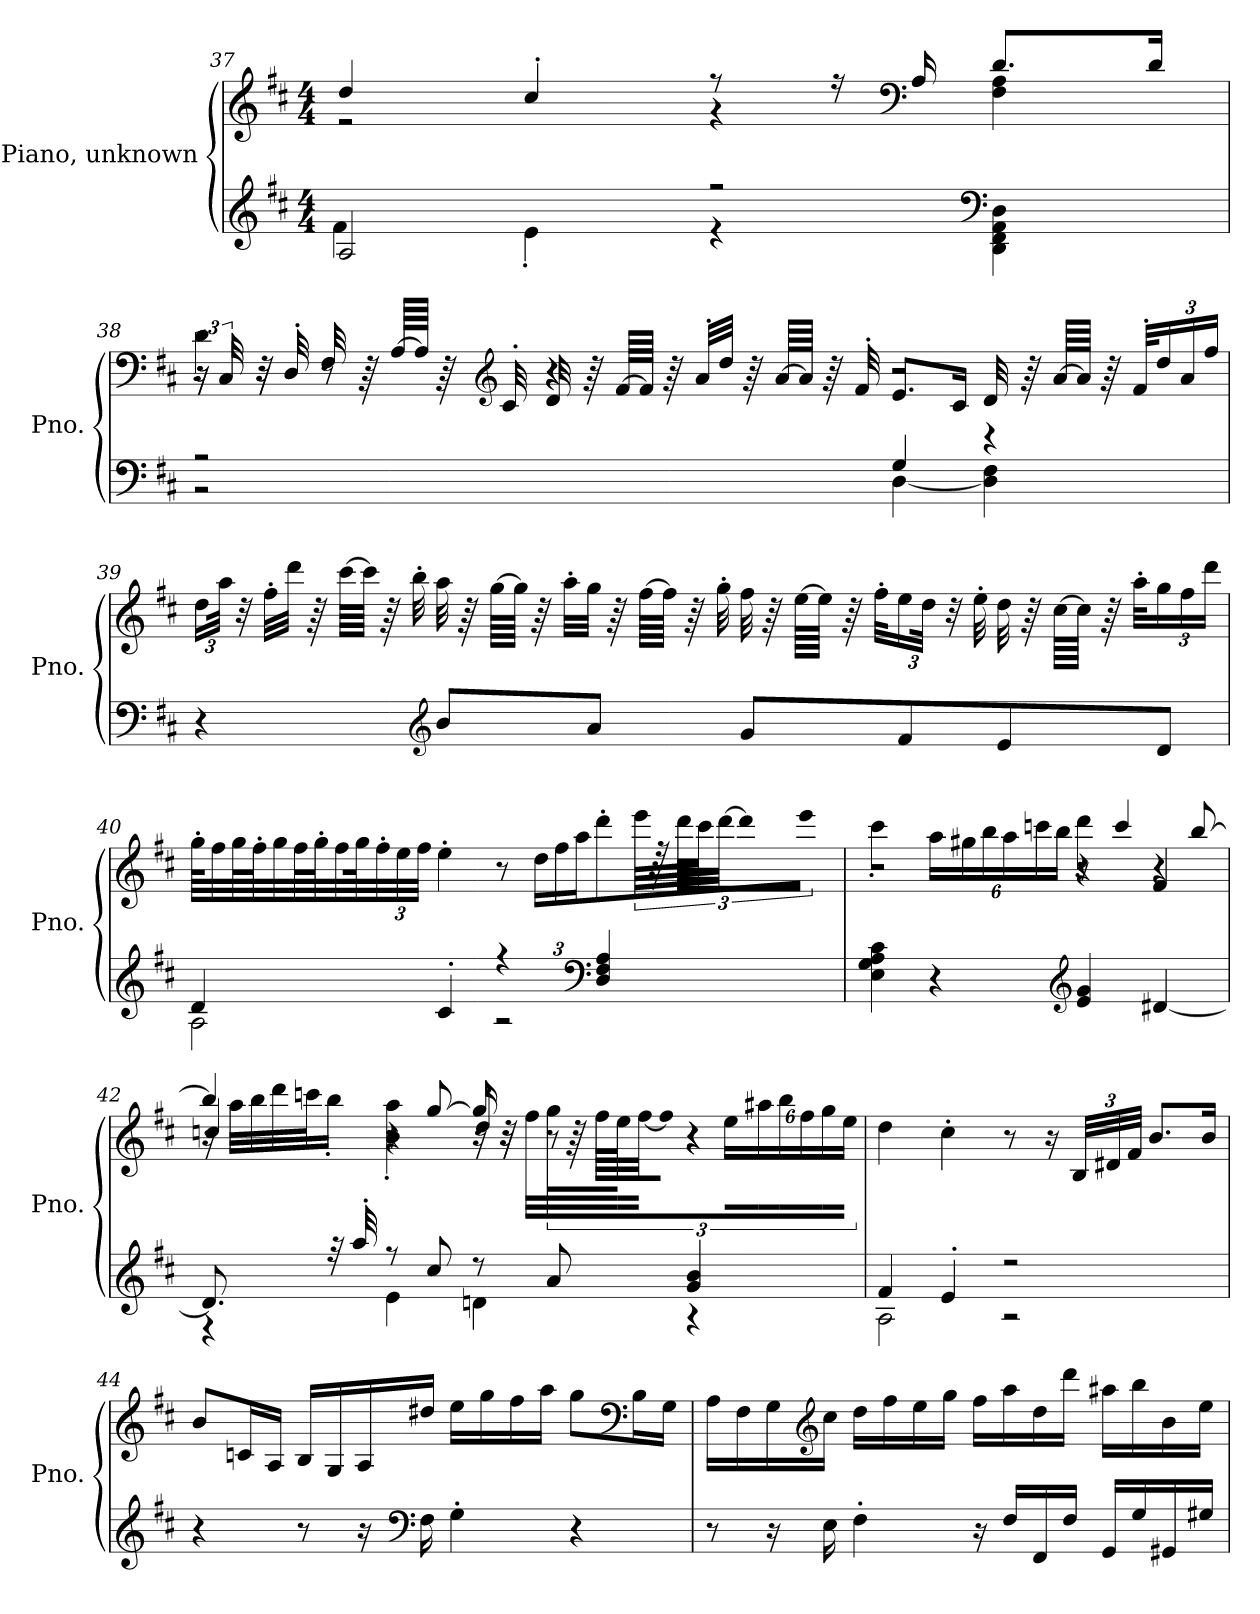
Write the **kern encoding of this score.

**kern	**kern
*part1	*part1
*staff2	*staff1
*I"Piano, unknown	*
*I'Pno.	*
*clefG2	*clefG2
*k[f#c#]	*k[f#c#]
*M4/4	*M4/4
=37	=37
*^	*^
2A/	4f#\	4dd/	2r
.	4e'\	4cc#'/	.
2r	4r	8r	4r
.	.	16r	.
*	*	*clefF4	*
.	.	16A/	.
*clefF4	*	*	*
.	4DD\ 4FF#\ 4AA\ 4D\	8.d/L	4F#\ 4A\
.	.	16d/Jk	.
!!LO:PB:g=z
=38	=38	=38	=38
*	*	*	*^
2r	2r	24r	4d'\	16r
.	.	48C#/	.	.
.	.	16r	.	32r
.	.	.	.	32D'/
.	.	32F#/	.	8r
.	.	64r	.	.
.	.	[64A/LLLL	.	.
.	.	64A/JJJJ]	.	.
.	.	64r	.	.
*	*	*clefG2	*	*
.	.	32c#'/	.	.
.	.	32d/	4r	4r
.	.	64r	.	.
.	.	[64f#/LLLL	.	.
.	.	64f#/JJJJ]	.	.
.	.	64r	.	.
.	.	32a'/LLL	.	.
.	.	32dd/JJJ	.	.
.	.	64r	.	.
.	.	[64a/LLLL	.	.
.	.	64a/JJJJ]	.	.
.	.	64r	.	.
.	.	32f#'/	.	.
4G/	[4D\	8.e/L	2r	2r
.	.	16c#/Jk	.	.
4r	4D\] 4F#\	32d/	.	.
.	.	64r	.	.
.	.	[64a/LLLL	.	.
.	.	64a/JJJJ]	.	.
.	.	64r	.	.
.	.	32f#'/KLL	.	.
*	*	*Xbrackettup	*	*
.	.	24dd/	.	.
.	.	24a/	.	.
.	.	24ff#/JJ	.	.
*v	*v	*	*	*
*	*v	*v	*v
!!LO:LB:g=z
=39	=39
4r	24dd\LL
.	48aa\JJk
.	32r
.	32ff#'\LLL
.	32ddd\JJJ
.	64r
.	[64ccc#\LLLL
.	64ccc#\JJJJ]
.	64r
.	32bb'\
*clefG2	*
8b/L	32aa\
.	64r
.	[64gg\LLLL
.	64gg\JJJJ]
.	64r
.	32aa'\LLL
8a/J	32gg\JJJ
.	64r
.	[64ff#\LLLL
.	64ff#\JJJJ]
.	64r
.	32gg'\
8g/L	32ff#\
.	64r
.	[64ee\LLLL
.	64ee\JJJJ]
.	64r
.	32ff#'\KLL
8f#/	24ee\
.	48dd\JJk
.	32r
.	32ee'\
8e/	32dd\
.	64r
.	[64cc#\LLLL
.	64cc#\JJJJ]
.	64r
.	32aa'\KLL
8d/J	24gg\
.	24ff#\
.	24ddd\JJ
!!LO:LB:g=z
=40	=40
*^	*
4d/	2A\	64gg'\KLLL
.	.	32ff#\
.	.	64gg\L
.	.	64ff#'\J
.	.	32gg\
.	.	64ff#\L
.	.	64gg'\J
.	.	32ff#\
.	.	64gg\K
.	.	48ff#'\
.	.	48ee\
.	.	48ff#\JJJ
4c#'/	.	4ee'\
4r	2r	8r
.	.	24dd\LL
.	.	24ff#\
.	.	24aa\J
*clefF4	*	*
4D/ 4F#/ 4A/	.	8ddd'\
*	*	*brackettup
.	.	96eee\Jkkk
.	.	96r
.	.	96ddd\LLLL
*	*	*Xbrackettup
.	.	96ccc#\J
.	.	[48ddd\
.	.	32ddd\]
.	.	32eee\JJJ
*v	*v	*
=41	=41
*	*^
*	*	*^
4E\ 4G\ 4A\ 4c#\	2r	4ccc#'\	2r
4r	.	24aa\LL	.
.	.	24gg#X\	.
.	.	24bb\	.
.	.	24aa\	.
.	.	24cccn\	.
.	.	24bb\JJ	.
*clefG2	*	*	*
4e/ 4g/	8r	4ddd'\	4r
.	4ccc/	.	.
[4d#X/	.	4r	4f#/
.	[8bb/	.	.
!!LO:LB:g=z	!!	!!
=42	=42	=42	=42
*^	*	*	*
8.d#/]	4r	4bb/]	16r	4ccn/
.	.	.	32aa\LLL	.
.	.	.	32bb\	.
.	.	.	32ddd\	.
.	.	.	32cccn\J	.
32r	.	.	16bb'\JJ	.
32aa'/	.	.	.	.
8r	4e\	8r	4b\' 4aa\'	4r
8cc#/	.	[8gg/	.	.
8r	4dn\	16gg/]	16r	4dd'/
.	.	16r	32r	.
.	.	.	32ff#\LLL	.
*	*	*	*brackettup	*
8a/	.	8r	96gg\JJJk	.
.	.	.	96r	.
.	.	.	96ff#\LLLL	.
*	*	*	*Xbrackettup	*
.	.	.	96ee\J	.
.	.	.	[48ff#\J	.
.	.	.	16ff#\JJ]	.
4g/ 4b/	4r	4r	24ee\LL	4r
.	.	.	24aa#X\	.
.	.	.	24bb\	.
.	.	.	24ff#\	.
.	.	.	24gg\	.
.	.	.	24ee\JJ	.
*	*	*v	*v	*v
=43	=43	=43
4f#/	2A\	4dd\
4e'/	.	4cc#'\
2r	2r	8r
.	.	16r
.	.	48B/LLL
.	.	48d#X/
.	.	48f#/JJJ
.	.	8.b/L
.	.	16b/Jk
*v	*v	*
!!LO:LB:g=z
=44	=44
4r	8b/L
.	16cn/L
.	16A/JJ
8r	16B/LL
.	16G/
16r	16A/
*clefF4	*
16F#\	16dd#X/JJ
4G'\	16ee\LL
.	16gg\
.	16ff#\
.	16aa\JJ
4r	8gg\L
*	*clefF4
.	16B\L
.	16G\JJ
=45	=45
8r	16A\LL
.	16F#\
16r	16G\
*	*clefG2
16E\	16cc#\JJ
4F#'\	16dd\LL
.	16ff#\
.	16ee\
.	16gg\JJ
16r	16ff#\LL
16F#/LL	16aa\
16FF#/	16dd\
16F#/JJ	16ddd\JJ
16GG/LL	16aa#X\LL
16G/	16bb\
16GG#X/	16b\
16G#X/JJ	16ee\JJ
=	=
*-	*-
